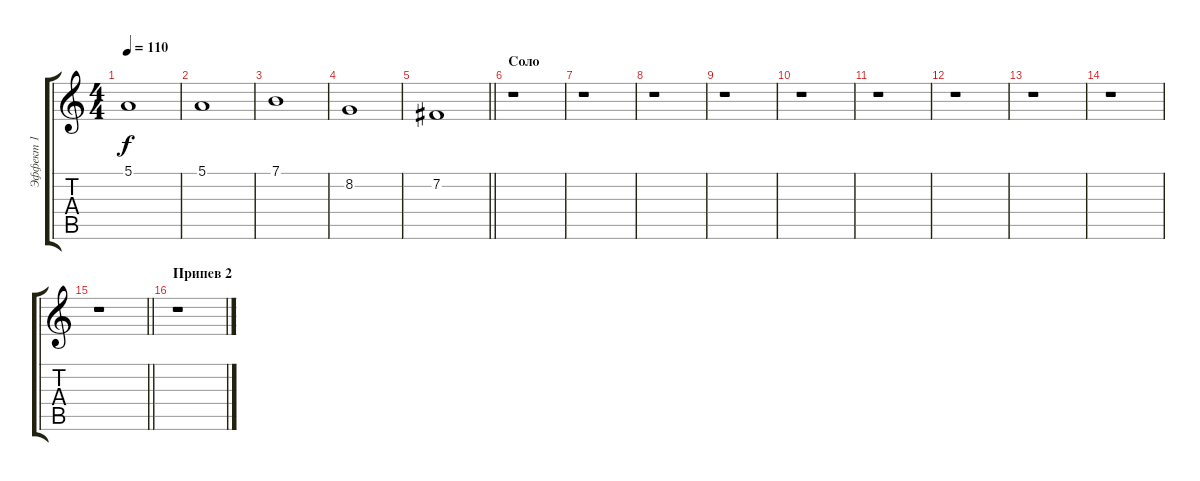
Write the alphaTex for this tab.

\track ("Эффект 1" "Эффект 1") {instrument whistle}
\staff {score tabs}
\tuning (E4 B3 G3 D3 A2 E2) {hide}
\ts (4 4)
\tempo 110
\clef g2
\ks c
5.1.1{dy f} |
5.1.1 |
7.1.1 |
8.2.1 |
\barLineRight lightlight
7.2.1 |
\section ("" "Соло")
r.1 |
r.1 |
r.1 |
r.1 |
r.1 |
r.1 |
r.1 |
r.1 |
r.1 |
\barLineRight lightlight
r.1 |
\section ("" "Припев 2")
r.1
